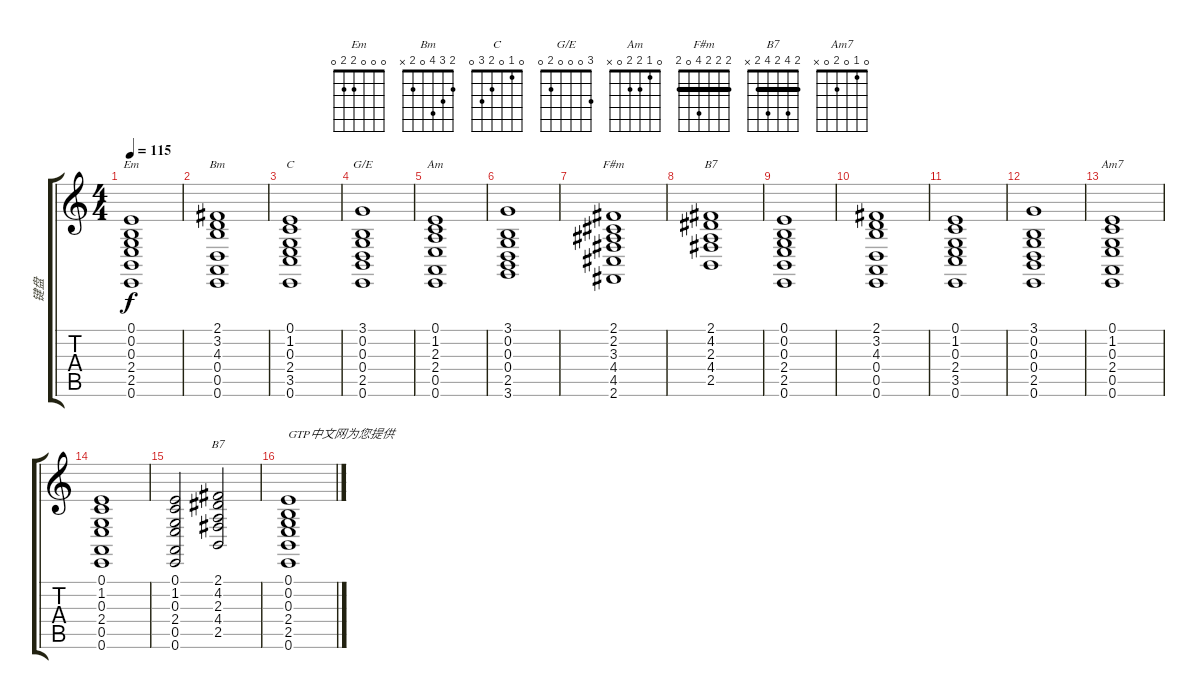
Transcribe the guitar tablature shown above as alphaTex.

\track ("键盘" "键盘") {instrument synthstrings1}
\staff {score tabs}
\tuning (E4 B3 G3 D3 A2 E2) {hide}
\chord ("Em" 0 0 0 2 2 0)
\chord ("Bm" 2 3 4 0 2 x)
\chord ("C" 0 1 0 2 3 0)
\chord ("G/E" 3 0 0 0 2 0)
\chord ("Am" 0 1 2 2 0 x)
\chord ("F#m" 2 2 2 4 0 2) {barre 2}
\chord ("B7" 2 0 2 1 2 x)
\chord ("Am7" 0 1 0 2 0 x)
\chord ("B7" 2 4 2 4 2 x) {barre 2}
\ts (4 4)
\tempo 115
\clef g2
\ks c
(0.1 0.2 0.3 2.4 2.5 0.6).1{ch "Em" dy f} |
(2.1 3.2 4.3 0.4 0.5 0.6).1{ch "Bm"} |
(0.1 1.2 0.3 2.4 3.5 0.6).1{ch "C"} |
(3.1 0.2 0.3 0.4 2.5 0.6).1{ch "G/E"} |
(0.1 1.2 2.3 2.4 0.5 0.6).1{ch "Am"} |
(3.1 0.2 0.3 0.4 2.5 3.6).1 |
(2.1 2.2 3.3 4.4 4.5 2.6).1{ch "F#m"} |
(2.1 4.2 2.3 4.4 2.5).1{ch "B7"} |
(0.1 0.2 0.3 2.4 2.5 0.6).1 |
(2.1 3.2 4.3 0.4 0.5 0.6).1 |
(0.1 1.2 0.3 2.4 3.5 0.6).1 |
(3.1 0.2 0.3 0.4 2.5 0.6).1 |
(0.1 1.2 0.3 2.4 0.5 0.6).1{ch "Am7"} |
(0.1 1.2 0.3 2.4 0.5 0.6).1 |
(0.1 1.2 0.3 2.4 0.5 0.6).2 (2.1 4.2 2.3 4.4 2.5).2{ch "B7"} |
(0.1 0.2 0.3 2.4 2.5 0.6).1{txt "GTP中文网为您提供"}
